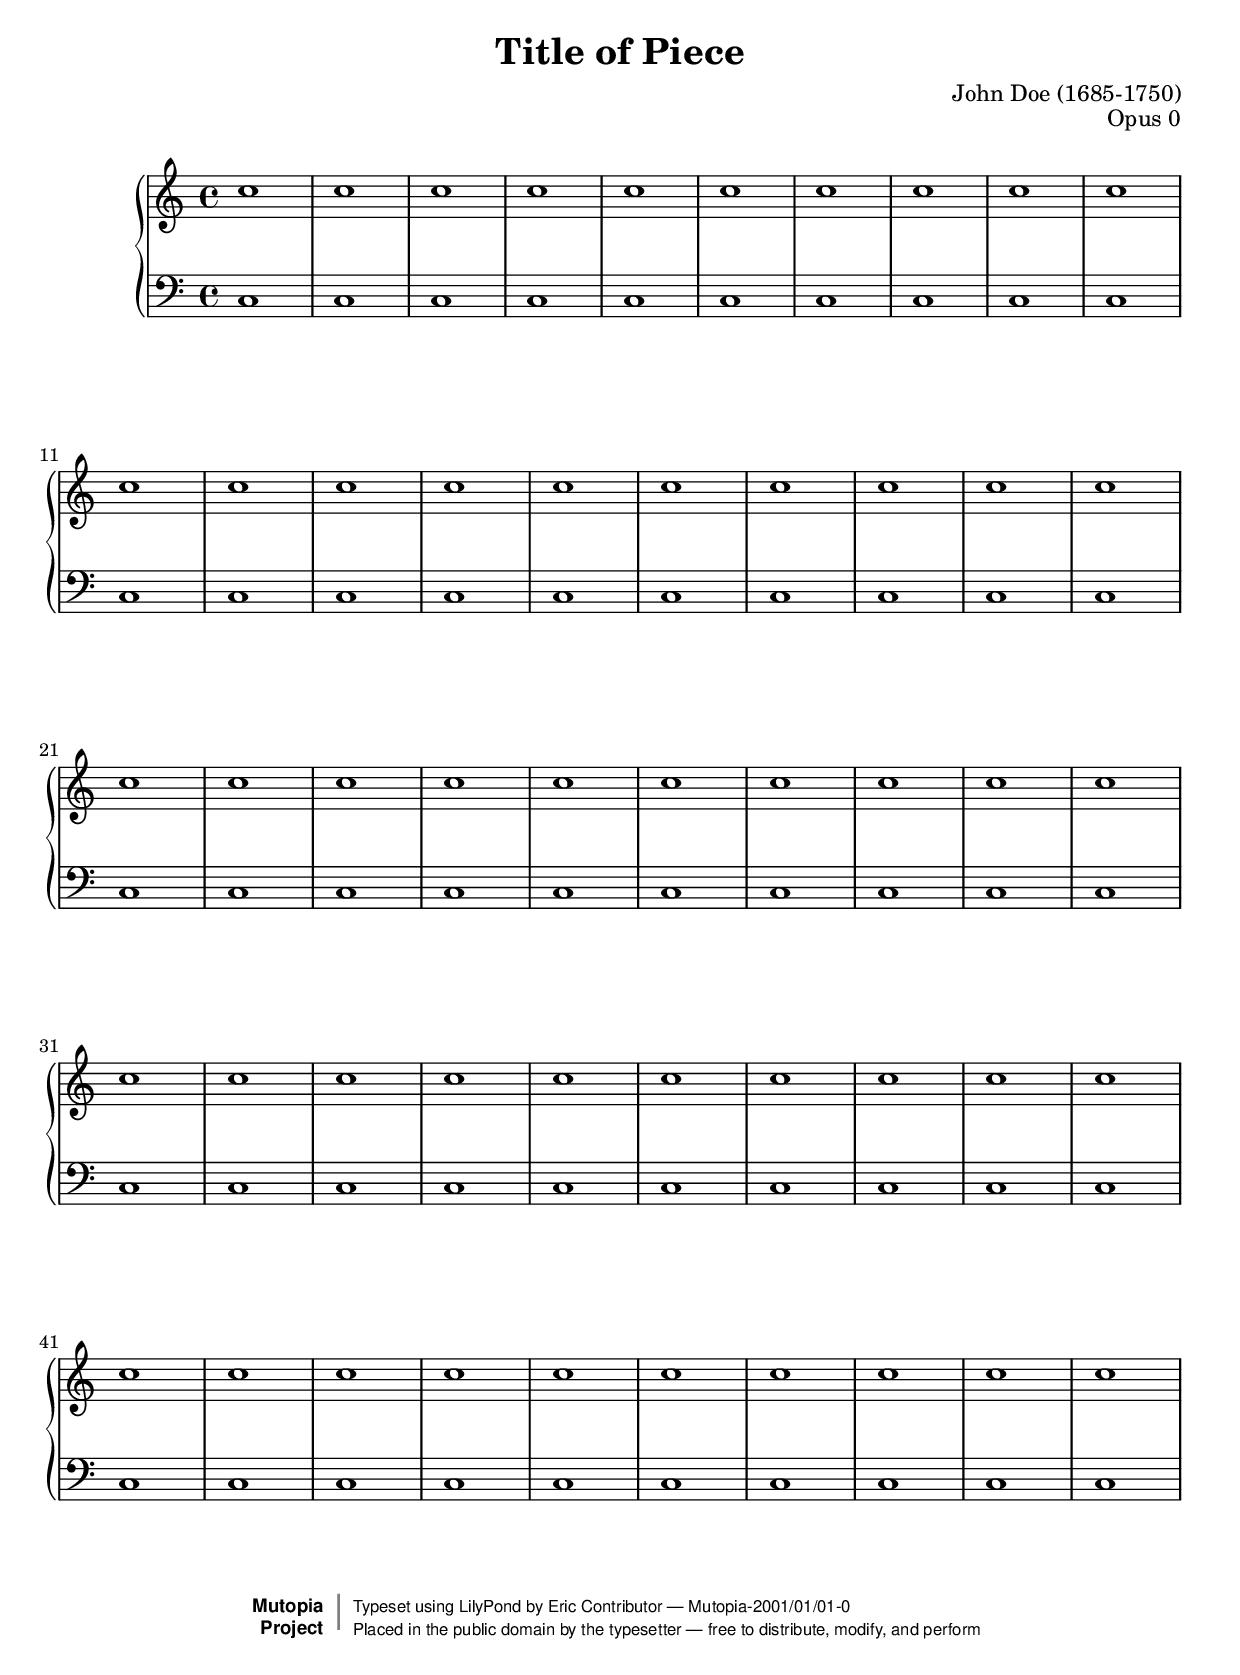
%%--------------------------------------------------------------------
% Mutopia Project
% LilyPond template for keyboard solo piece
% for new additions
%%--------------------------------------------------------------------

\version "2.18.2"

%---------------------------------------------------------------------
%--Paper-size setting must be commented out or deleted upon submission.
%--LilyPond engraves to paper size A4 by default.
%--Uncomment the setting below to validate your typesetting
%--in "letter" sizing.
%--Mutopia publishes both A4 and letter-sized versions.
%---------------------------------------------------------------------
% #(set-default-paper-size "letter")

%--Default staff size is 20
#(set-global-staff-size 20)

\paper {
    top-margin = 8\mm                              %-minimum top-margin: 8mm
    top-markup-spacing.basic-distance = #6         %-dist. from bottom of top margin to the first markup/title
    markup-system-spacing.basic-distance = #5      %-dist. from header/title to first system
    top-system-spacing.basic-distance = #12        %-dist. from top margin to system in pages with no titles
    last-bottom-spacing.basic-distance = #12       %-pads music from copyright block
    ragged-bottom = ##f
    ragged-last-bottom = ##f
}

%---------------------------------------------------------------------
%--Refer to http://www.mutopiaproject.org/contribute.html
%--for usage and possible values for header variables.
%---------------------------------------------------------------------
\header {
    title = "Title of Piece"
    composer = "John Doe (1685-1750)"
    opus = "Opus 0"
    %piece = "Left-aligned header"
    date = "1741"
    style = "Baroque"
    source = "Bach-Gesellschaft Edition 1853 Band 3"

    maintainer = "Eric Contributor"
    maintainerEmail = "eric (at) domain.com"
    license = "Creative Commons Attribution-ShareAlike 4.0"

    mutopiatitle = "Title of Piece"
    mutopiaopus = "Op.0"
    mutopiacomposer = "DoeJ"
    %--A list of instruments can be found at http://www.mutopiaproject.org/browse.html#byInstrument
    %--Multiple instruments are separated by a comma
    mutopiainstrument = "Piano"


    % Footer, tagline, and copyright blocks are included here for reference
    % and spacing purposes only.  There's no need to change these.
    % These blocks will be overridden by Mutopia during the publishing process.
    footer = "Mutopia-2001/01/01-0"
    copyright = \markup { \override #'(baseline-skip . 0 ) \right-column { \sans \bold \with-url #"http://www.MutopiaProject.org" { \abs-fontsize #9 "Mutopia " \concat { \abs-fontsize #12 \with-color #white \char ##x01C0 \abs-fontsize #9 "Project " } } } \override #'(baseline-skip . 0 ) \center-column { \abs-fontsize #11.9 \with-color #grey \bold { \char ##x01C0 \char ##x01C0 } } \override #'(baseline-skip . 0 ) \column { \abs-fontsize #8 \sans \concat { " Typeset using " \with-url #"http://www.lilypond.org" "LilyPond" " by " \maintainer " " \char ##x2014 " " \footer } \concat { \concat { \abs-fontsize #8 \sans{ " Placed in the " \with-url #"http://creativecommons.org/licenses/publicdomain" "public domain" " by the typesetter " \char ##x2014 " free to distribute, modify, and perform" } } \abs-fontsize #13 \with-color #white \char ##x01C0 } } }
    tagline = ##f
}

%--------Definitions
global = {
  \key c \major
  \time 4/4
}

upperStaff =   \relative c'' {
  \repeat unfold 50 c1         %sample music
}

lowerStaff = \relative c {
  \repeat unfold 50 c1         %sample music
}

%-------Typeset music and generate midi
\score {
    \context PianoStaff <<
        %-Midi instrument values at 
        % http://lilypond.org/doc/v2.18/Documentation/snippets/midi#midi-demo-midiinstruments
        \set PianoStaff.midiInstrument = "acoustic grand"
        \new Staff = "upper" { \clef treble \global \upperStaff }
        \new Staff = "lower" { \clef bass \global \lowerStaff }
    >>
    \layout{ }
    \midi  { \tempo 4 = 70 }
}

%{
convert-ly (GNU LilyPond) 2.18.2  convert-ly: Processing `'...
Applying conversion:     The document has not been changed.
%}
